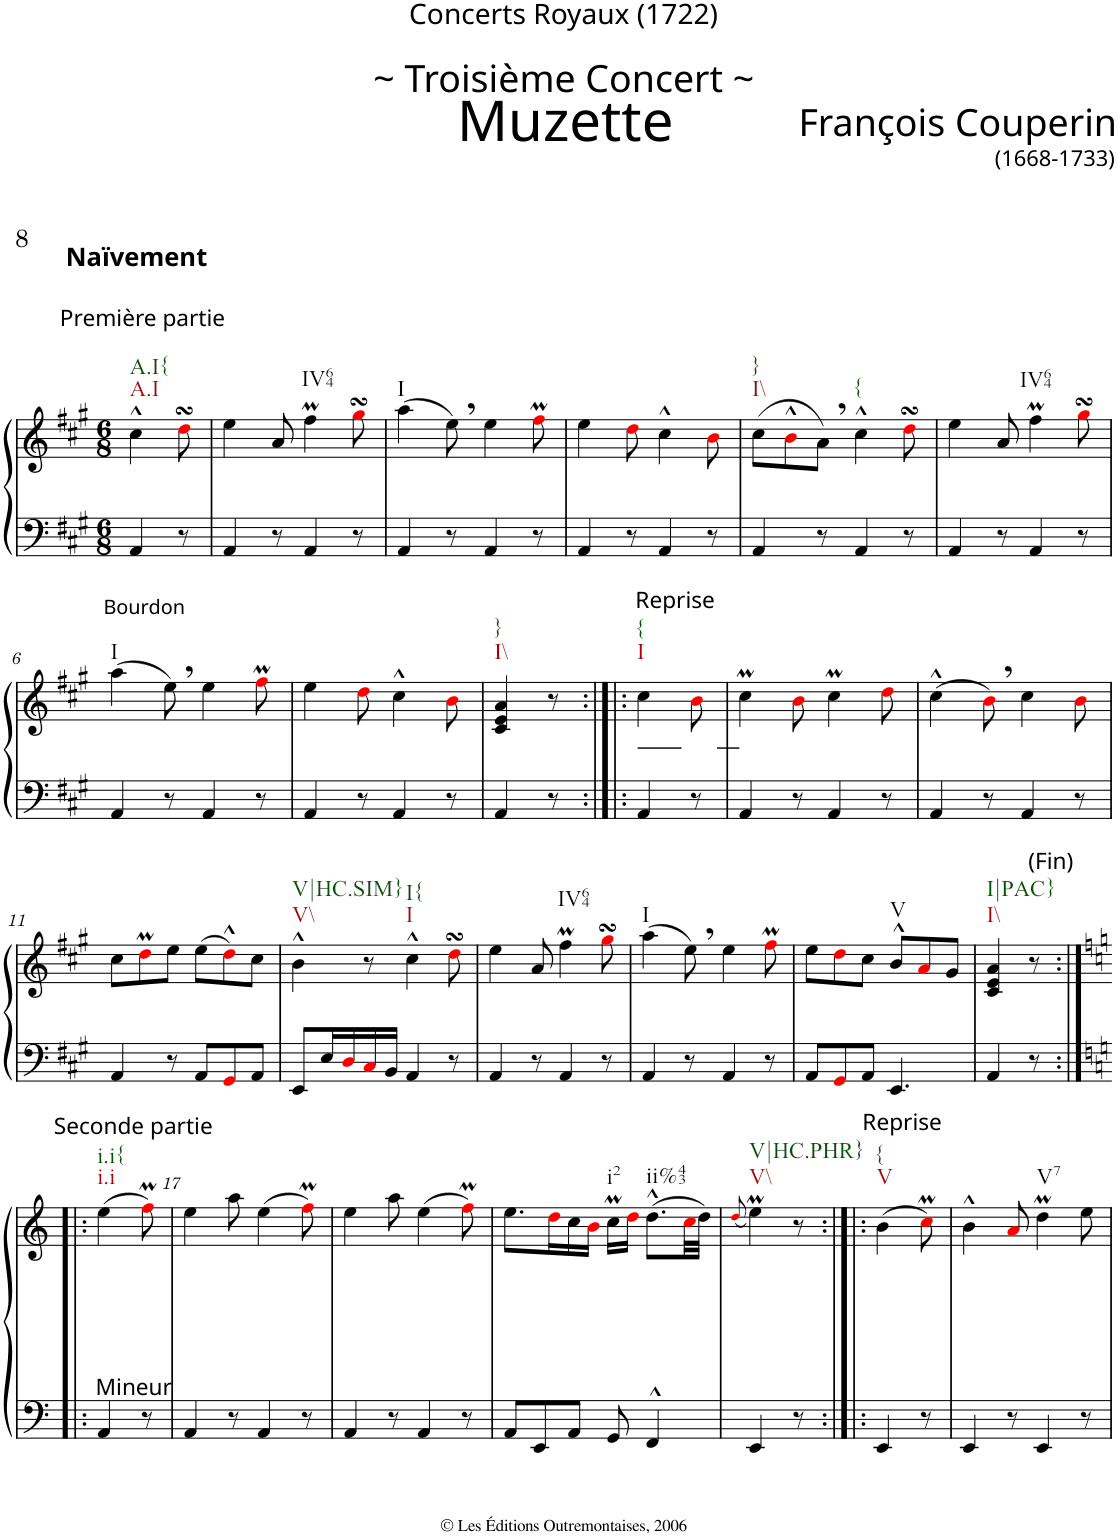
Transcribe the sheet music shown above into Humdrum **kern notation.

**kern	**kern
*part1	*part1
*staff2	*staff1
*I"Clavecin	*
*clefF4	*clefG2
*k[f#c#g#]	*k[f#c#g#]
*A:	*A:
*M6/8	*M6/8
=	=
!	!LO:TX:a:B:t=Naïvement
!	!LO:TX:a:t=Première partie
!	!LO:TX:b:t=A.I
!	!LO:TX:b:t=A.I{
!LO:TX:b:t=Bourdon	!
4AA/	4cc#^^\
8r	8ddsSSsi\
=1	=1
4AA/	4ee\
8r	8a/
!	!LO:TX:b:t=IV64
4AA/	4ff#M\
8r	8gg#sSsSi\
=2	=2
!	!LO:TX:b:t=I
4AA/	(>4aa\
8r	8ee,\)
4AA/	4ee\
8r	8ff#Mi\
=3	=3
4AA/	4ee\
8r	8ddi\
4AA/	4cc#^^\
8r	8bi\
=4	=4
!	!LO:TX:b:t=I\\
!	!LO:TX:b:t=}
4AA/	(>8cc#\L
.	8b^^i\
8r	8a,\J)
!	!LO:TX:b:t={
4AA/	4cc#^^\
8r	8ddsSSsi\
=5	=5
4AA/	4ee\
8r	8a/
!	!LO:TX:b:t=IV64
4AA/	4ff#M\
8r	8gg#sSsSi\
!!LO:LB:g=z
=6	=6
!	!LO:TX:b:t=I
4AA/	(>4aa\
8r	8ee,\)
4AA/	4ee\
8r	8ff#Mi\
=7	=7
4AA/	4ee\
8r	8ddi\
4AA/	4cc#^^\
8r	8bi\
=8	=8
!	!LO:TX:b:t=I\\
!	!LO:TX:b:t=}
4AA/	4c#/ 4e/ 4a/
8r	8r
=8X1:|!|:	=8X1:|!|:
!	!LO:TX:a:t=Reprise
!	!LO:TX:b:t=I
!	!LO:TX:b:t={
4AA/	4cc#\
8r	8bi\
=9	=9
4AA/	4cc#m\
8r	8bi\
4AA/	4cc#m\
8r	8ddi\
=10	=10
4AA/	(>4cc#^^\
8r	8b,i\)
4AA/	4cc#\
8r	8bi\
!!LO:LB:g=z
=11	=11
4AA/	8cc#\L
.	8ddMi\
8r	8ee\J
8AA/L	(>8ee\L
8GG#i/	8dd^^i\)
8AA/J	8cc#\J
=12	=12
!	!LO:TX:b:t=V\\
!	!LO:TX:b:t=V|HC.SIM}
8EE/L	4b^^\
16E/L	.
16Di/	.
16C#i/	8r
16BB/JJ	.
!	!LO:TX:b:t=I
!	!LO:TX:b:t=I{
4AA/	4cc#^^\
8r	8ddsSSsi\
=13	=13
4AA/	4ee\
8r	8a/
!	!LO:TX:b:t=IV64
4AA/	4ff#M\
8r	8gg#sSsSi\
=14	=14
!	!LO:TX:b:t=I
4AA/	(>4aa\
8r	8ee,\)
4AA/	4ee\
8r	8ff#Mi\
=15	=15
8AA/L	8ee\L
8GG#i/	8ddi\
8AA/J	8cc#\J
!	!LO:TX:b:t=V
4.EE/	8b^^/L
.	8ai/
.	8g#/J
=16	=16
!	!LO:TX:b:t=I\\
!	!LO:TX:b:t=I|PAC}
4AA/	4c#/ 4e/ 4a/
!	!LO:TX:a:t=(Fin)
8r	8r
!!LO:LB:g=z
=16X2:|!|:	=16X2:|!|:
*k[]	*k[]
*a:	*a:
!	!LO:TX:a:t=Seconde partie
!	!LO:TX:b:t=Mineur
!	!LO:TX:b:t=i.i
!	!LO:TX:b:t=i.i{
4AA/	(>4ee\
8r	8ffMi\)
=17	=17
4AA/	4ee\
8r	8aa\
4AA/	(>4ee\
8r	8ffMi\)
=18	=18
4AA/	4ee\
8r	8aa\
4AA/	(>4ee\
8r	8ffMi\)
=19	=19
8AA/L	8.ee\L
8EE/	.
.	16ddi\L
8AA/J	16cc\
.	16bi\JJ
!	!LO:TX:b:t=i2
8GG/	16ccM\LL
.	16ddi\JJ
!	!LO:TX:b:t=ii%43
4FF^^/	(>8.dd^^\L
.	32cci\LL
.	32dd\JJJ)
=20	=20
.	(<8qddi/
!	!LO:TX:b:t=V\\
!	!LO:TX:b:t=V|HC.PHR}
4EE/	4eem\)
8r	8r
=20X3:|!|:	=20X3:|!|:
!	!LO:TX:a:t=Reprise
!	!LO:TX:b:t=V
!	!LO:TX:b:t={
4EE/	(>4b\
8r	8ccMi\)
=21	=21
4EE/	4b^^\
8r	8ai/
!	!LO:TX:b:t=V7
4EE/	4ddM\
8r	8ee\
=	=
*-	*-
